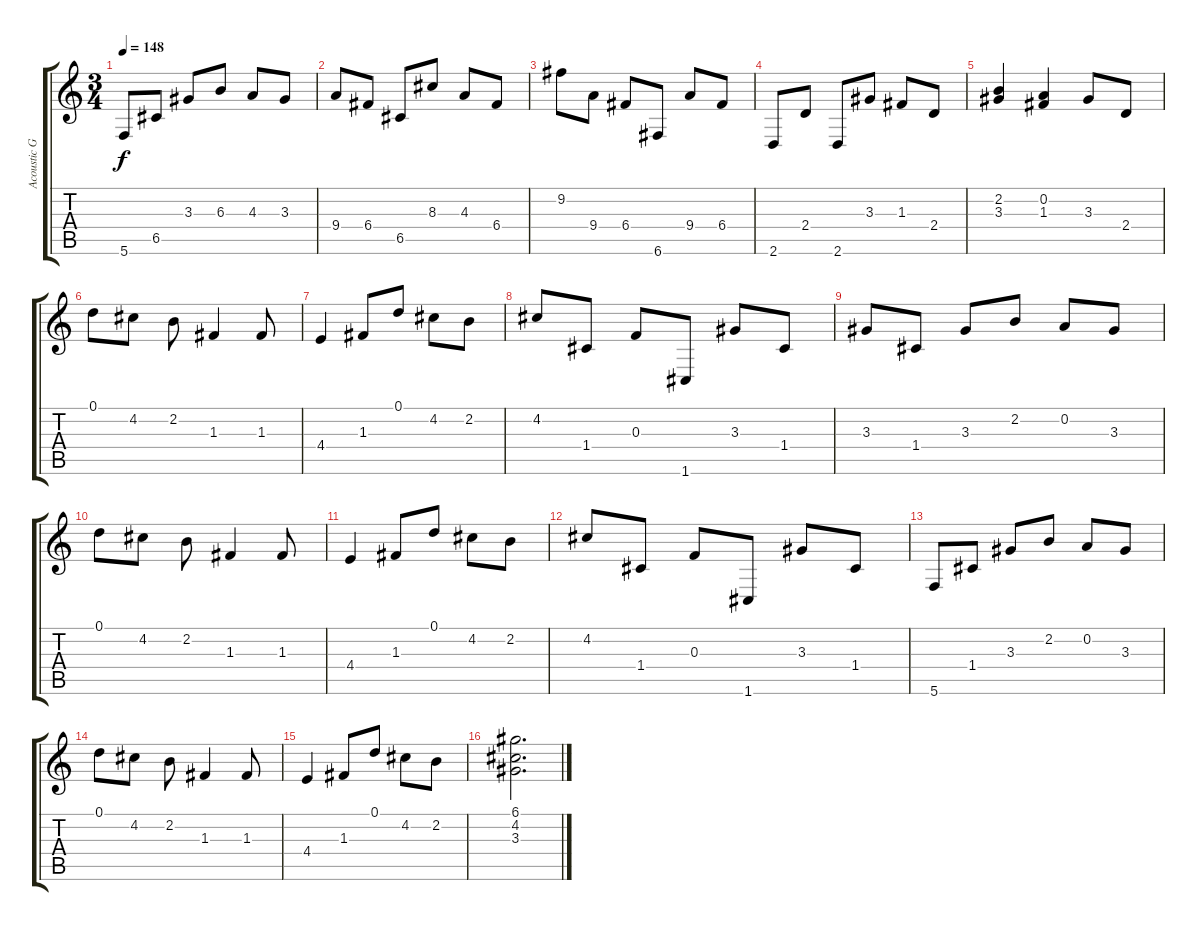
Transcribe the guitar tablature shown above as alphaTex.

\track ("Acoustic Guitar" "Acoustic G") {instrument acousticguitarsteel}
\staff {score tabs}
\tuning (D4 A3 F3 C3 G2 C2) {hide}
\ts (3 4)
\tempo 148
\clef g2
\ks c
5.6.8{dy f} 6.5.8 3.3.8 6.3.8 4.3.8 3.3.8 |
9.4.8 6.4.8 6.5.8 8.3.8 4.3.8 6.4.8 |
9.2.8 9.4.8 6.4.8 6.6.8 9.4.8 6.4.8 |
2.6.8 2.4.8 2.6.8 3.3.8 1.3.8 2.4.8 |
(2.2 3.3).4 (0.2 1.3).4 3.3.8 2.4.8 |
0.1.8 4.2.8 2.2.8 1.3.4 1.3.8 |
4.4.4 1.3.8 0.1.8 4.2.8 2.2.8 |
4.2.8 1.4.8 0.3.8 1.6.8 3.3.8 1.4.8 |
3.3.8 1.4.8 3.3.8 2.2.8 0.2.8 3.3.8 |
0.1.8 4.2.8 2.2.8 1.3.4 1.3.8 |
4.4.4 1.3.8 0.1.8 4.2.8 2.2.8 |
4.2.8 1.4.8 0.3.8 1.6.8 3.3.8 1.4.8 |
5.6.8 1.4.8 3.3.8 2.2.8 0.2.8 3.3.8 |
0.1.8 4.2.8 2.2.8 1.3.4 1.3.8 |
4.4.4 1.3.8 0.1.8 4.2.8 2.2.8 |
(6.1 4.2 3.3).2{d}
